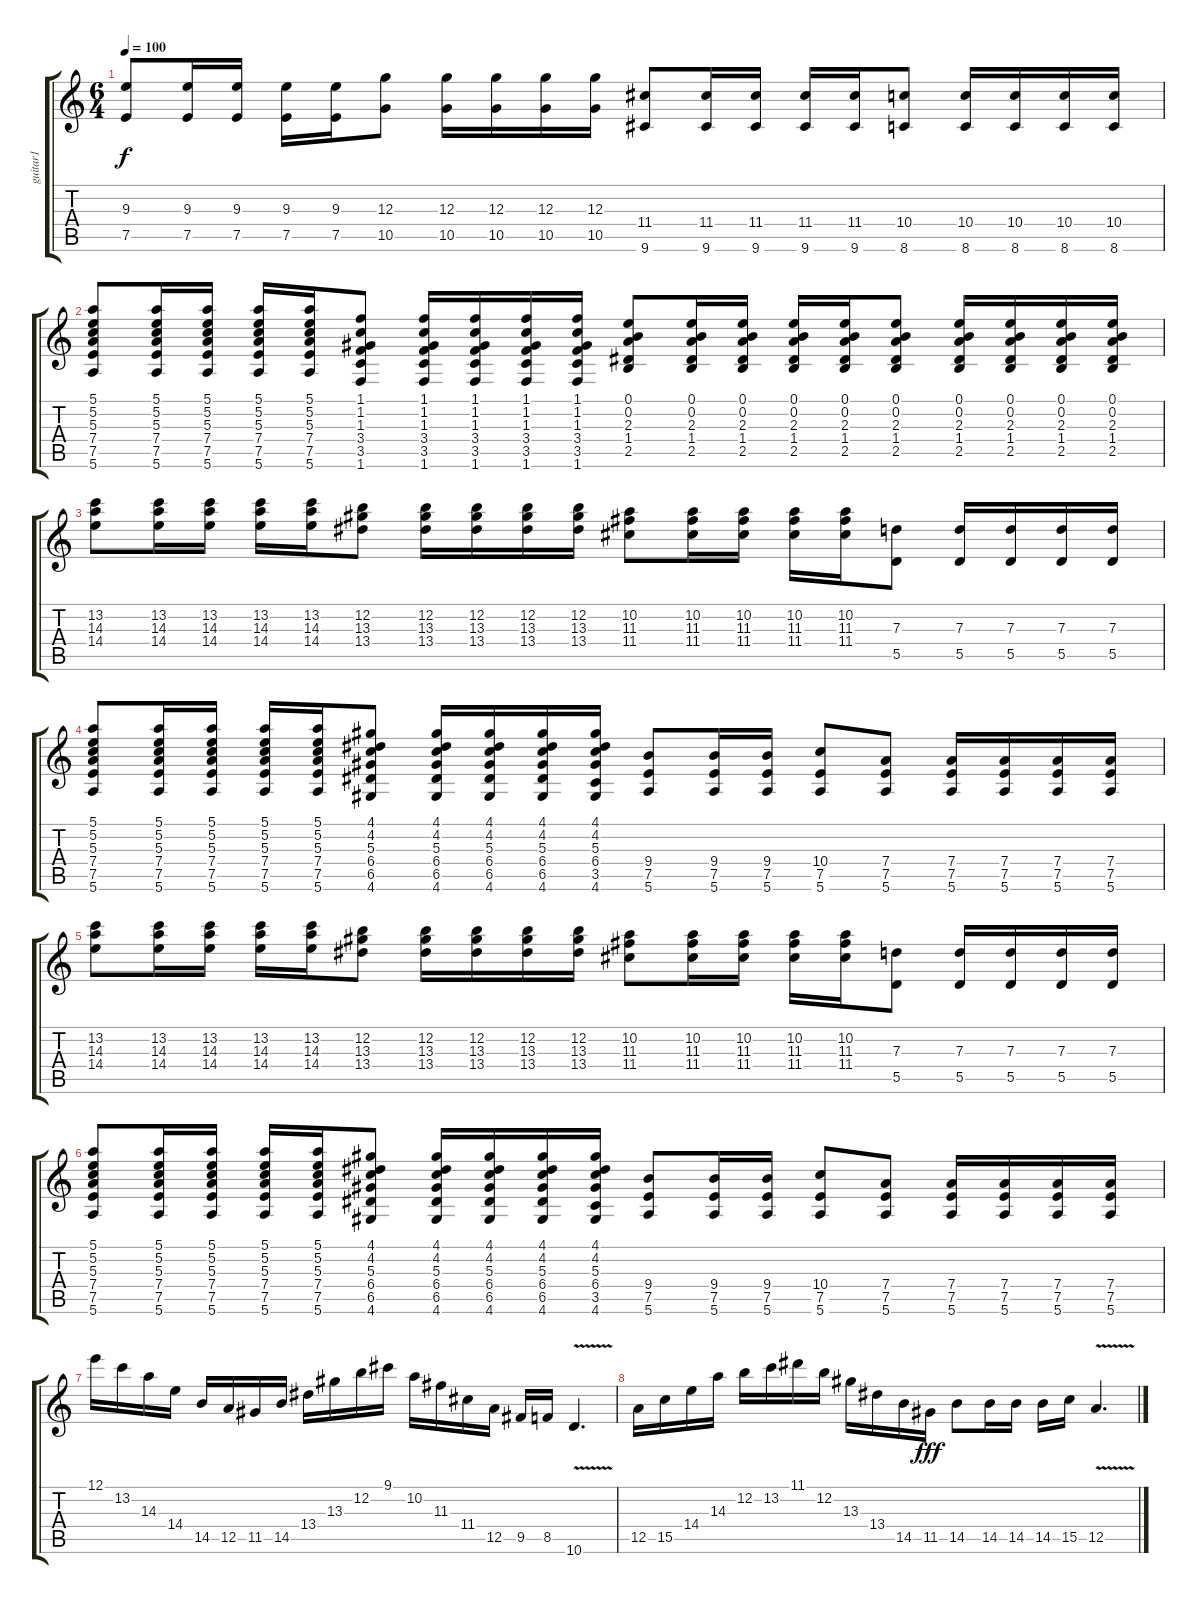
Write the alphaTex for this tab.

\track ("guitar1 " "guitar1 ") {instrument distortionguitar}
\staff {score tabs}
\tuning (E4 B3 G3 D3 A2 E2) {hide}
\ts (6 4)
\tempo 100
\clef g2
\ks c
(9.3 7.5).8{dy f} (9.3 7.5).16 (9.3 7.5).16 (9.3 7.5).16 (9.3 7.5).16 (12.3 10.5).8 (12.3 10.5).16 (12.3 10.5).16 (12.3 10.5).16 (12.3 10.5).16 (11.4 9.6).8 (11.4 9.6).16 (11.4 9.6).16 (11.4 9.6).16 (11.4 9.6).16 (10.4 8.6).8 (10.4 8.6).16 (10.4 8.6).16 (10.4 8.6).16 (10.4 8.6).16 |
(5.1 5.2 5.3 7.4 7.5 5.6).8 (5.1 5.2 5.3 7.4 7.5 5.6).16 (5.1 5.2 5.3 7.4 7.5 5.6).16 (5.1 5.2 5.3 7.4 7.5 5.6).16 (5.1 5.2 5.3 7.4 7.5 5.6).16 (1.1 1.2 1.3 3.4 3.5 1.6).8 (1.1 1.2 1.3 3.4 3.5 1.6).16 (1.1 1.2 1.3 3.4 3.5 1.6).16 (1.1 1.2 1.3 3.4 3.5 1.6).16 (1.1 1.2 1.3 3.4 3.5 1.6).16 (0.1 0.2 2.3 1.4 2.5).8 (0.1 0.2 2.3 1.4 2.5).16 (0.1 0.2 2.3 1.4 2.5).16 (0.1 0.2 2.3 1.4 2.5).16 (0.1 0.2 2.3 1.4 2.5).16 (0.1 0.2 2.3 1.4 2.5).8 (0.1 0.2 2.3 1.4 2.5).16 (0.1 0.2 2.3 1.4 2.5).16 (0.1 0.2 2.3 1.4 2.5).16 (0.1 0.2 2.3 1.4 2.5).16 |
(13.2 14.3 14.4).8 (13.2 14.3 14.4).16 (13.2 14.3 14.4).16 (13.2 14.3 14.4).16 (13.2 14.3 14.4).16 (12.2 13.3 13.4).8 (12.2 13.3 13.4).16 (12.2 13.3 13.4).16 (12.2 13.3 13.4).16 (12.2 13.3 13.4).16 (10.2 11.3 11.4).8 (10.2 11.3 11.4).16 (10.2 11.3 11.4).16 (10.2 11.3 11.4).16 (10.2 11.3 11.4).16 (7.3 5.5).8 (7.3 5.5).16 (7.3 5.5).16 (7.3 5.5).16 (7.3 5.5).16 |
(5.1 5.2 5.3 7.4 7.5 5.6).8 (5.1 5.2 5.3 7.4 7.5 5.6).16 (5.1 5.2 5.3 7.4 7.5 5.6).16 (5.1 5.2 5.3 7.4 7.5 5.6).16 (5.1 5.2 5.3 7.4 7.5 5.6).16 (4.1 4.2 5.3 6.4 6.5 4.6).8 (4.1 4.2 5.3 6.4 6.5 4.6).16 (4.1 4.2 5.3 6.4 6.5 4.6).16 (4.1 4.2 5.3 6.4 6.5 4.6).16 (4.1 4.2 5.3 6.4 3.5 4.6).16 (9.4 7.5 5.6).8 (9.4 7.5 5.6).16 (9.4 7.5 5.6).16 (10.4 7.5 5.6).8 (7.4 7.5 5.6).8 (7.4 7.5 5.6).16 (7.4 7.5 5.6).16 (7.4 7.5 5.6).16 (7.4 7.5 5.6).16 |
(13.2 14.3 14.4).8 (13.2 14.3 14.4).16 (13.2 14.3 14.4).16 (13.2 14.3 14.4).16 (13.2 14.3 14.4).16 (12.2 13.3 13.4).8 (12.2 13.3 13.4).16 (12.2 13.3 13.4).16 (12.2 13.3 13.4).16 (12.2 13.3 13.4).16 (10.2 11.3 11.4).8 (10.2 11.3 11.4).16 (10.2 11.3 11.4).16 (10.2 11.3 11.4).16 (10.2 11.3 11.4).16 (7.3 5.5).8 (7.3 5.5).16 (7.3 5.5).16 (7.3 5.5).16 (7.3 5.5).16 |
(5.1 5.2 5.3 7.4 7.5 5.6).8 (5.1 5.2 5.3 7.4 7.5 5.6).16 (5.1 5.2 5.3 7.4 7.5 5.6).16 (5.1 5.2 5.3 7.4 7.5 5.6).16 (5.1 5.2 5.3 7.4 7.5 5.6).16 (4.1 4.2 5.3 6.4 6.5 4.6).8 (4.1 4.2 5.3 6.4 6.5 4.6).16 (4.1 4.2 5.3 6.4 6.5 4.6).16 (4.1 4.2 5.3 6.4 6.5 4.6).16 (4.1 4.2 5.3 6.4 3.5 4.6).16 (9.4 7.5 5.6).8 (9.4 7.5 5.6).16 (9.4 7.5 5.6).16 (10.4 7.5 5.6).8 (7.4 7.5 5.6).8 (7.4 7.5 5.6).16 (7.4 7.5 5.6).16 (7.4 7.5 5.6).16 (7.4 7.5 5.6).16 |
12.1.16 13.2.16 14.3.16 14.4.16 14.5.16 12.5.16 11.5.16 14.5.16 13.4.16 13.3.16 12.2.16 9.1.16 10.2.16 11.3.16 11.4.16 12.5.16 9.5.16 8.5.16 10.6{v}.4{d} |
12.5.16 15.5.16 14.4.16 14.3.16 12.2.16 13.2.16 11.1.16 12.2.16 13.3.16 13.4.16 14.5.16 11.5.16{dy fff} 14.5.8 14.5.16 14.5.16 14.5.16 15.5.16 12.5{v}.4{d}
